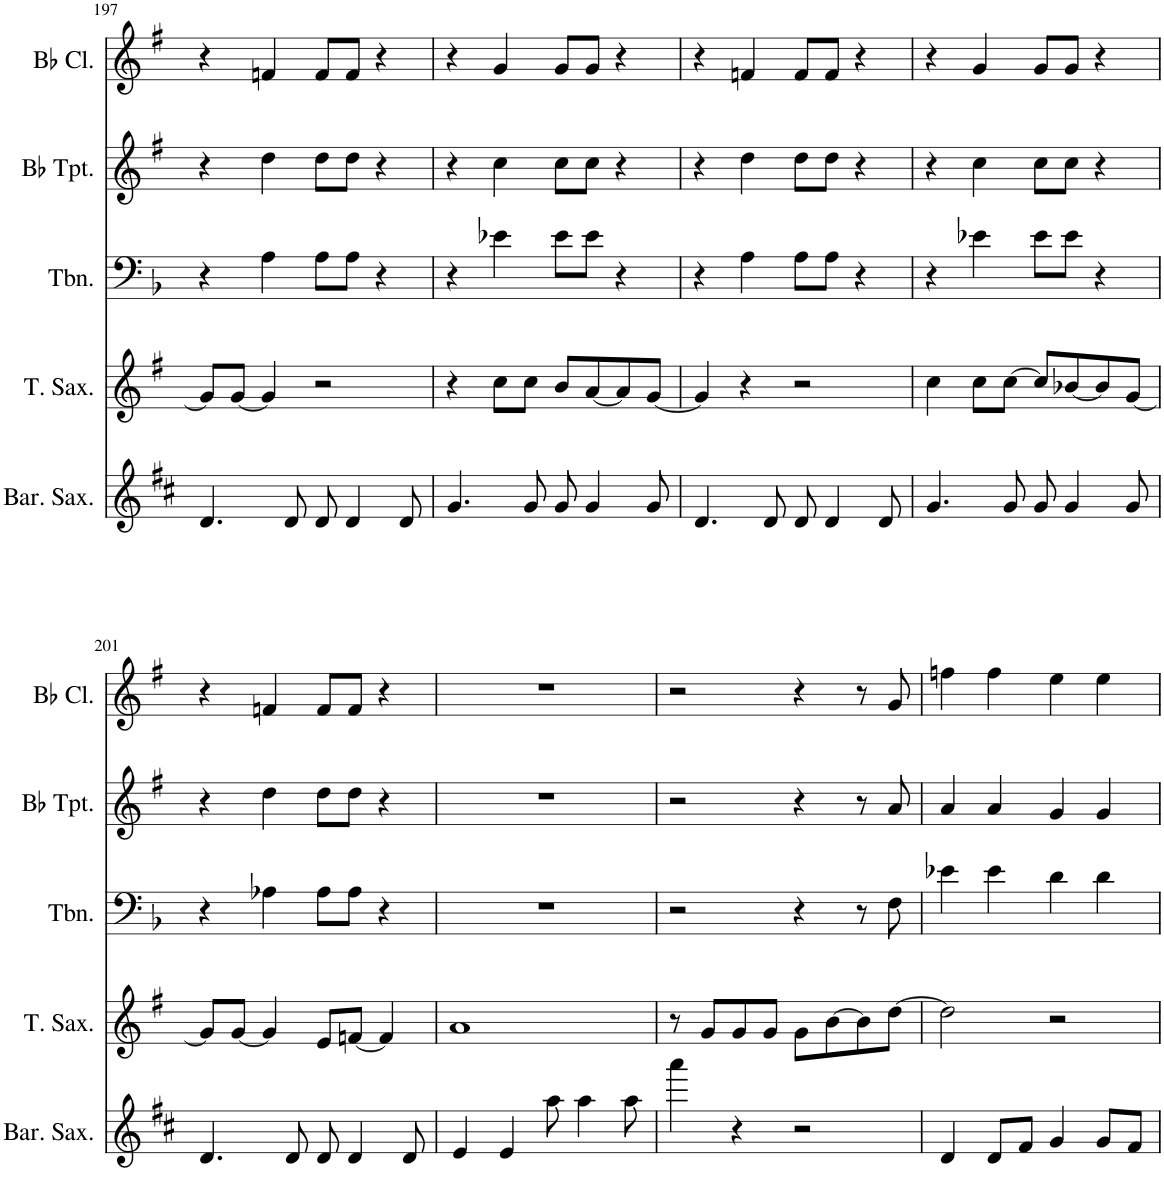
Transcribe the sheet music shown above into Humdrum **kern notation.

**kern	**kern	**kern	**kern	**kern
*part5	*part4	*part3	*part2	*part1
*staff5	*staff4	*staff3	*staff2	*staff1
*I"Baritone Saxophone	*I"Tenor Saxophone	*I"Trombone	*I"Bb Trumpet	*I"Bb Clarinet
*I'Bar. Sax.	*I'T. Sax.	*I'Tbn.	*I'Bb Tpt.	*I'Bb Cl.
!!LO:PB:g=z
*clefG2	*clefG2	*clefF4	*clefG2	*clefG2
*ITrd12c21	*ITrd8c14	*	*ITrd1c2	*ITrd1c2
*k[f#c#]	*k[f#]	*k[b-]	*k[f#]	*k[f#]
*M4/4	*M4/4	*M4/4	*M4/4	*M4/4
=197	=197	=197	=197	=197
4.d/	8g/L]	4r	4r	4r
.	[8g/J	.	.	.
.	4g/]	4A\	4dd\	4fn/
8d/	.	.	.	.
8d/	2r	8A\L	8dd\L	8f/L
4d/	.	8A\J	8dd\J	8f/J
.	.	4r	4r	4r
8d/	.	.	.	.
=198	=198	=198	=198	=198
4.g/	4r	4r	4r	4r
.	8cc\L	4e-X\	4cc\	4g/
8g/	8cc\J	.	.	.
8g/	8b/L	8e-\L	8cc\L	8g/L
4g/	[8a/	8e-\J	8cc\J	8g/J
.	8a/]	4r	4r	4r
8g/	[8g/J	.	.	.
=199	=199	=199	=199	=199
4.d/	4g/]	4r	4r	4r
.	4r	4A\	4dd\	4fn/
8d/	.	.	.	.
8d/	2r	8A\L	8dd\L	8f/L
4d/	.	8A\J	8dd\J	8f/J
.	.	4r	4r	4r
8d/	.	.	.	.
=200	=200	=200	=200	=200
4.g/	4cc\	4r	4r	4r
.	8cc\L	4e-X\	4cc\	4g/
8g/	[8cc\J	.	.	.
8g/	8cc/L]	8e-\L	8cc\L	8g/L
4g/	[8b-X/	8e-\J	8cc\J	8g/J
.	8b-/]	4r	4r	4r
8g/	[8g/J	.	.	.
!!LO:LB:g=z
=201	=201	=201	=201	=201
4.d/	8g/L]	4r	4r	4r
.	[8g/J	.	.	.
.	4g/]	4A-X\	4dd\	4fn/
8d/	.	.	.	.
8d/	8e/L	8A-\L	8dd\L	8f/L
4d/	[8fn/J	8A-\J	8dd\J	8f/J
.	4f/]	4r	4r	4r
8d/	.	.	.	.
=202	=202	=202	=202	=202
4e/	1a	1r	1r	1r
4e/	.	.	.	.
8aa\	.	.	.	.
4aa\	.	.	.	.
8aa\	.	.	.	.
=203	=203	=203	=203	=203
4aaa\	8r	2r	2r	2r
.	8g/L	.	.	.
4r	8g/	.	.	.
.	8g/J	.	.	.
2r	8g\L	4r	4r	4r
.	[8b\	.	.	.
.	8b\]	8r	8r	8r
.	[8dd\J	8F\	8a/	8g/
=204	=204	=204	=204	=204
4d/	2dd\]	4e-X\	4a/	4ffn\
8d/L	.	4e-\	4a/	4ff\
8f#/J	.	.	.	.
4g/	2r	4d\	4g/	4ee\
8g/L	.	4d\	4g/	4ee\
8f#/J	.	.	.	.
=	=	=	=	=
*-	*-	*-	*-	*-
